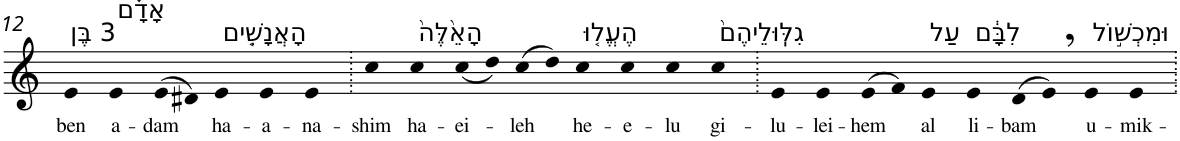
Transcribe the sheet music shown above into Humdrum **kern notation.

**kern	**text
*part1	*part1
*staff1	*staff1
*I"Piano	*
*I'Pno	*
!!LO:PB:g=z
*clefG2	*
*k[]	*
=12	=12
!LO:TX:a:t=3 בֶּן	!
!	!LO:LY:b
4e	ben
!LO:TX:a:t=אָדָ֗ם	!
!	!LO:LY:b
4e	a-
!	!LO:LY:b
(>8e	-dam
8d#X)	.
!LO:TX:a:t=הָאֲנָשִׁ֤ים	!
!	!LO:LY:b
4e	ha-
!	!LO:LY:b
4e	-a-
!	!LO:LY:b
4e	-na-
=13.	=13.
!	!LO:LY:b
4cc	-shim
!LO:TX:a:t=הָאֵ֙לֶּה֙	!
!	!LO:LY:b
4cc	ha-
!	!LO:LY:b
(<8cc	-ei-
8dd)	.
!	!LO:LY:b
(>8cc	-leh
8dd)	.
!LO:TX:a:t=הֶעֱל֤וּ	!
!	!LO:LY:b
4cc	he-
!	!LO:LY:b
4cc	-e-
!	!LO:LY:b
4cc	-lu
!LO:TX:a:t=גִלּֽוּלֵיהֶם֙	!
!	!LO:LY:b
4cc	gi-
=14.	=14.
!	!LO:LY:b
4e	-lu-
!	!LO:LY:b
4e	-lei-
!	!LO:LY:b
(>8e	-hem
8f)	.
!LO:TX:a:t=עַל	!
!	!LO:LY:b
4e	al
!LO:TX:a:t=לִבָּ֔ם	!
!	!LO:LY:b
4e	li-
!	!LO:LY:b
(>8d	-bam
8e,)	.
!LO:TX:a:t=וּמִכְשׁ֣וֹל	!
!	!LO:LY:b
4e	u-
!	!LO:LY:b
4e	-mik-
=.	=.
*-	*-
